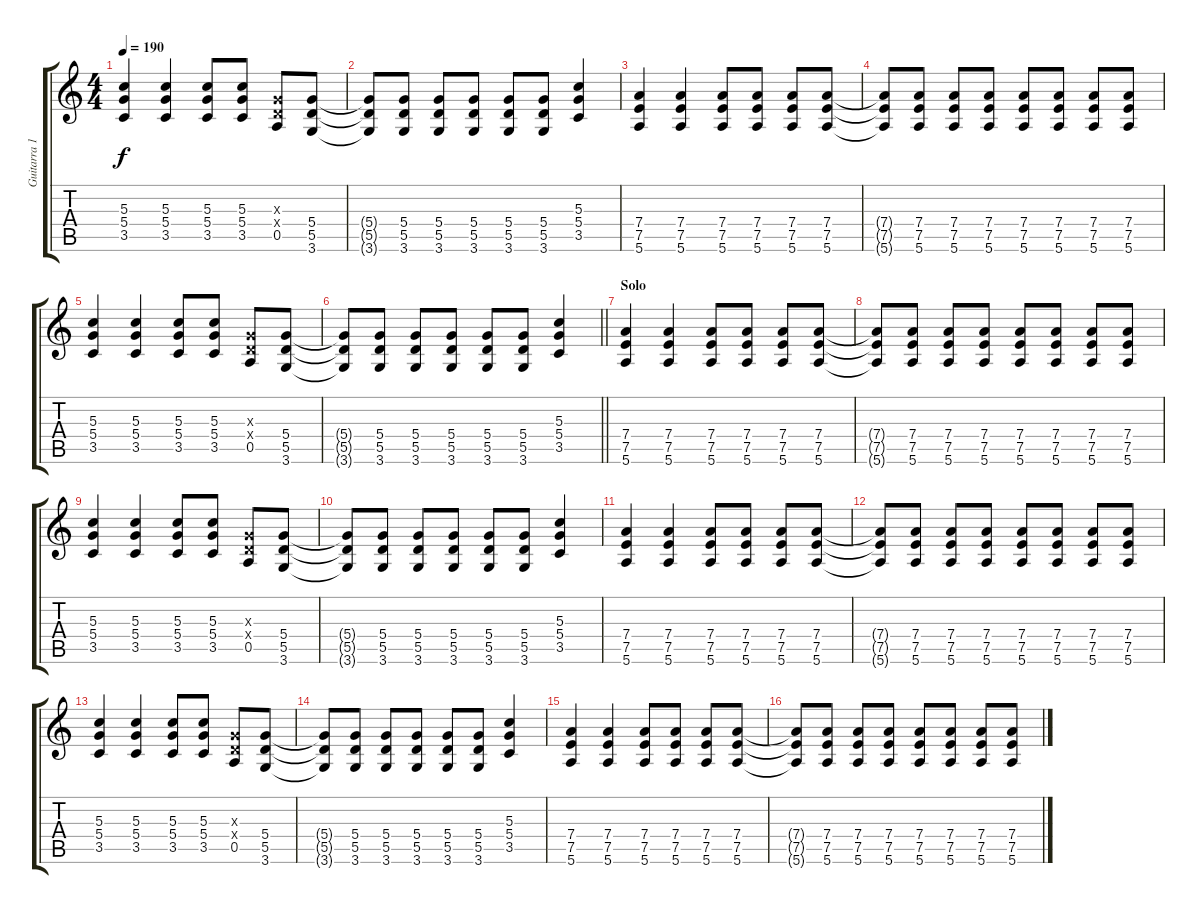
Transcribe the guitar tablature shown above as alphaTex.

\track ("Guitarra 1 - Mathias" "Guitarra 1") {instrument overdrivenguitar}
\staff {score tabs}
\tuning (E4 B3 G3 D3 A2 E2) {hide}
\ts (4 4)
\tempo 190
\clef g2
\ks c
(5.3 5.4 3.5).4{dy f} (5.3 5.4 3.5).4 (5.3 5.4 3.5).8 (5.3 5.4 3.5).8 (0.3{x} 0.4{x} 0.5).8 (5.4 5.5 3.6).8 |
(5.4{t} 5.5{t} 3.6{t}).8 (5.4 5.5 3.6).8 (5.4 5.5 3.6).8 (5.4 5.5 3.6).8 (5.4 5.5 3.6).8 (5.4 5.5 3.6).8 (5.3 5.4 3.5).4 |
(7.4 7.5 5.6).4 (7.4 7.5 5.6).4 (7.4 7.5 5.6).8 (7.4 7.5 5.6).8 (7.4 7.5 5.6).8 (7.4 7.5 5.6).8 |
(7.4{t} 7.5{t} 5.6{t}).8 (7.4 7.5 5.6).8 (7.4 7.5 5.6).8 (7.4 7.5 5.6).8 (7.4 7.5 5.6).8 (7.4 7.5 5.6).8 (7.4 7.5 5.6).8 (7.4 7.5 5.6).8 |
(5.3 5.4 3.5).4 (5.3 5.4 3.5).4 (5.3 5.4 3.5).8 (5.3 5.4 3.5).8 (0.3{x} 0.4{x} 0.5).8 (5.4 5.5 3.6).8 |
\barLineRight lightlight
(5.4{t} 5.5{t} 3.6{t}).8 (5.4 5.5 3.6).8 (5.4 5.5 3.6).8 (5.4 5.5 3.6).8 (5.4 5.5 3.6).8 (5.4 5.5 3.6).8 (5.3 5.4 3.5).4 |
\section ("" "Solo")
(7.4 7.5 5.6).4 (7.4 7.5 5.6).4 (7.4 7.5 5.6).8 (7.4 7.5 5.6).8 (7.4 7.5 5.6).8 (7.4 7.5 5.6).8 |
(7.4{t} 7.5{t} 5.6{t}).8 (7.4 7.5 5.6).8 (7.4 7.5 5.6).8 (7.4 7.5 5.6).8 (7.4 7.5 5.6).8 (7.4 7.5 5.6).8 (7.4 7.5 5.6).8 (7.4 7.5 5.6).8 |
(5.3 5.4 3.5).4 (5.3 5.4 3.5).4 (5.3 5.4 3.5).8 (5.3 5.4 3.5).8 (0.3{x} 0.4{x} 0.5).8 (5.4 5.5 3.6).8 |
(5.4{t} 5.5{t} 3.6{t}).8 (5.4 5.5 3.6).8 (5.4 5.5 3.6).8 (5.4 5.5 3.6).8 (5.4 5.5 3.6).8 (5.4 5.5 3.6).8 (5.3 5.4 3.5).4 |
(7.4 7.5 5.6).4 (7.4 7.5 5.6).4 (7.4 7.5 5.6).8 (7.4 7.5 5.6).8 (7.4 7.5 5.6).8 (7.4 7.5 5.6).8 |
(7.4{t} 7.5{t} 5.6{t}).8 (7.4 7.5 5.6).8 (7.4 7.5 5.6).8 (7.4 7.5 5.6).8 (7.4 7.5 5.6).8 (7.4 7.5 5.6).8 (7.4 7.5 5.6).8 (7.4 7.5 5.6).8 |
(5.3 5.4 3.5).4 (5.3 5.4 3.5).4 (5.3 5.4 3.5).8 (5.3 5.4 3.5).8 (0.3{x} 0.4{x} 0.5).8 (5.4 5.5 3.6).8 |
(5.4{t} 5.5{t} 3.6{t}).8 (5.4 5.5 3.6).8 (5.4 5.5 3.6).8 (5.4 5.5 3.6).8 (5.4 5.5 3.6).8 (5.4 5.5 3.6).8 (5.3 5.4 3.5).4 |
(7.4 7.5 5.6).4 (7.4 7.5 5.6).4 (7.4 7.5 5.6).8 (7.4 7.5 5.6).8 (7.4 7.5 5.6).8 (7.4 7.5 5.6).8 |
(7.4{t} 7.5{t} 5.6{t}).8 (7.4 7.5 5.6).8 (7.4 7.5 5.6).8 (7.4 7.5 5.6).8 (7.4 7.5 5.6).8 (7.4 7.5 5.6).8 (7.4 7.5 5.6).8 (7.4 7.5 5.6).8
